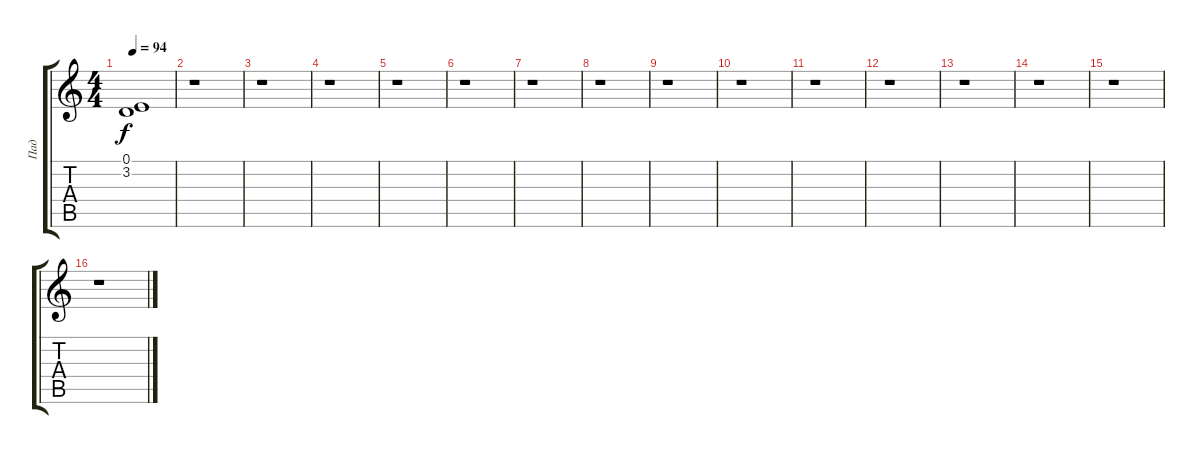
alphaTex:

\track ("Пад" "Пад") {instrument pad2warm}
\staff {score tabs}
\tuning (E4 B3 G3 D3 A2 E2) {hide}
\ts (4 4)
\tempo 94
\clef g2
\ks c
(0.1 3.2).1{dy f} |
r.1 |
r.1 |
r.1 |
r.1 |
r.1 |
r.1 |
r.1 |
r.1 |
r.1 |
r.1 |
r.1 |
r.1 |
r.1 |
r.1 |
r.1
